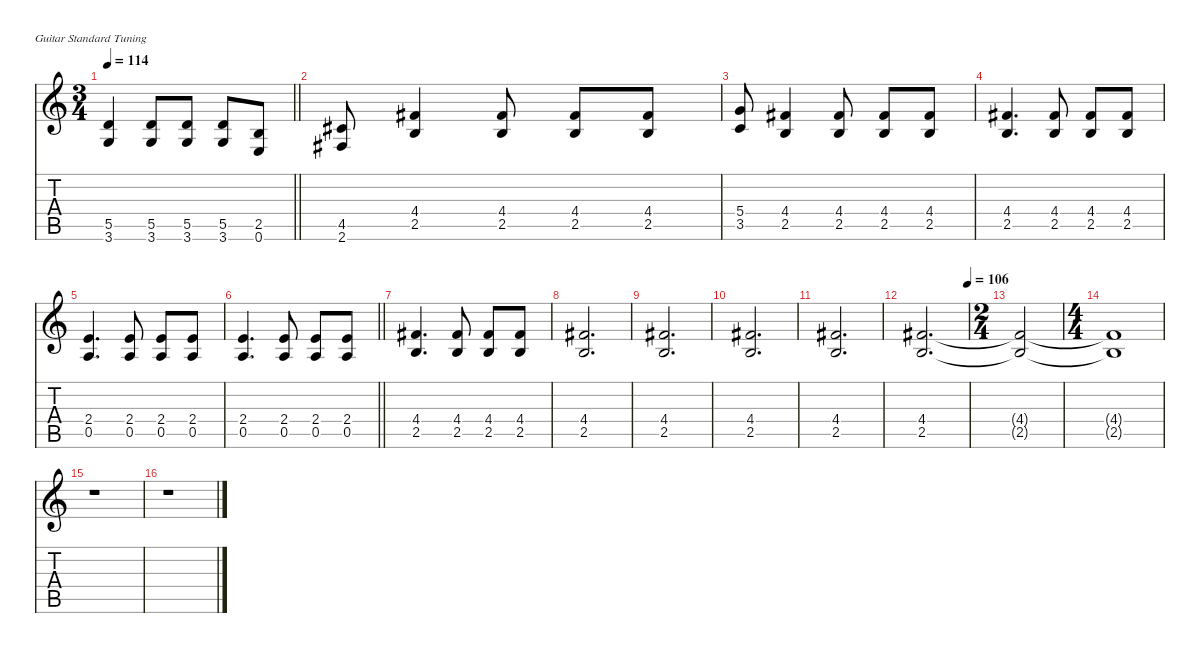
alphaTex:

\defaultSystemsLayout 4
\hideDynamics
\bracketExtendMode nobrackets
\singleTrackTrackNamePolicy hidden
\multiTrackTrackNamePolicy hidden
\otherSystemsTrackNameOrientation horizontal
\track ("James Hetfield Rythm" "dist.guit.") {defaultSystemsLayout 8 instrument distortionguitar}
\staff {score tabs}
\tuning (E4 B3 G3 D3 A2 E2)
\ts (3 4)
\tempo 114
\clef g2
\barLineRight lightlight
\ks c
(5.5 3.6).4{dy f beam Up} (5.5 3.6).8{beam Up} (5.5 3.6).8{beam Up} (5.5 3.6).8{beam Up} (2.5 0.6).8{beam Up} |
(4.5{acc #} 2.6{acc #}).8{beam Up} (4.4{acc #} 2.5).4{beam Up} (4.4{acc #} 2.5).8{beam Up} (4.4{acc #} 2.5).8{beam Up} (4.4{acc #} 2.5).8{beam Up} |
(5.4 3.5).8{beam Up} (4.4{acc #} 2.5).4{beam Up} (4.4{acc #} 2.5).8{beam Up} (4.4{acc #} 2.5).8{beam Up} (4.4{acc #} 2.5).8{beam Up} |
(4.4{acc #} 2.5).4{d beam Up} (4.4{acc #} 2.5).8{beam Up} (4.4{acc #} 2.5).8{beam Up} (4.4{acc #} 2.5).8{beam Up} |
(2.4 0.5).4{d beam Up} (2.4 0.5).8{beam Up} (2.4 0.5).8{beam Up} (2.4 0.5).8{beam Up} |
\barLineRight lightlight
(2.4 0.5).4{d beam Up} (2.4 0.5).8{beam Up} (2.4 0.5).8{beam Up} (2.4 0.5).8{beam Up} |
(4.4{acc #} 2.5).4{d beam Up} (4.4{acc #} 2.5).8{beam Up} (4.4{acc #} 2.5).8{beam Up} (4.4{acc #} 2.5).8{beam Up} |
(4.4{acc #} 2.5).2{d beam Up} |
(4.4{acc #} 2.5).2{d beam Up} |
(4.4{acc #} 2.5).2{d beam Up} |
(4.4{acc #} 2.5).2{d beam Up} |
\tempo (106 1)
(4.4{acc #} 2.5).2{d beam Up} |
\ts (2 4)
\beaming (8 2 2)
(4.4{t acc #} 2.5{t}).2{beam Up} |
\ts (4 4)
\beaming (8 2 2 2 2)
(4.4{t acc #} 2.5{t}).1{beam Up} |
r.1{beam Down} |
r.1{beam Down}
